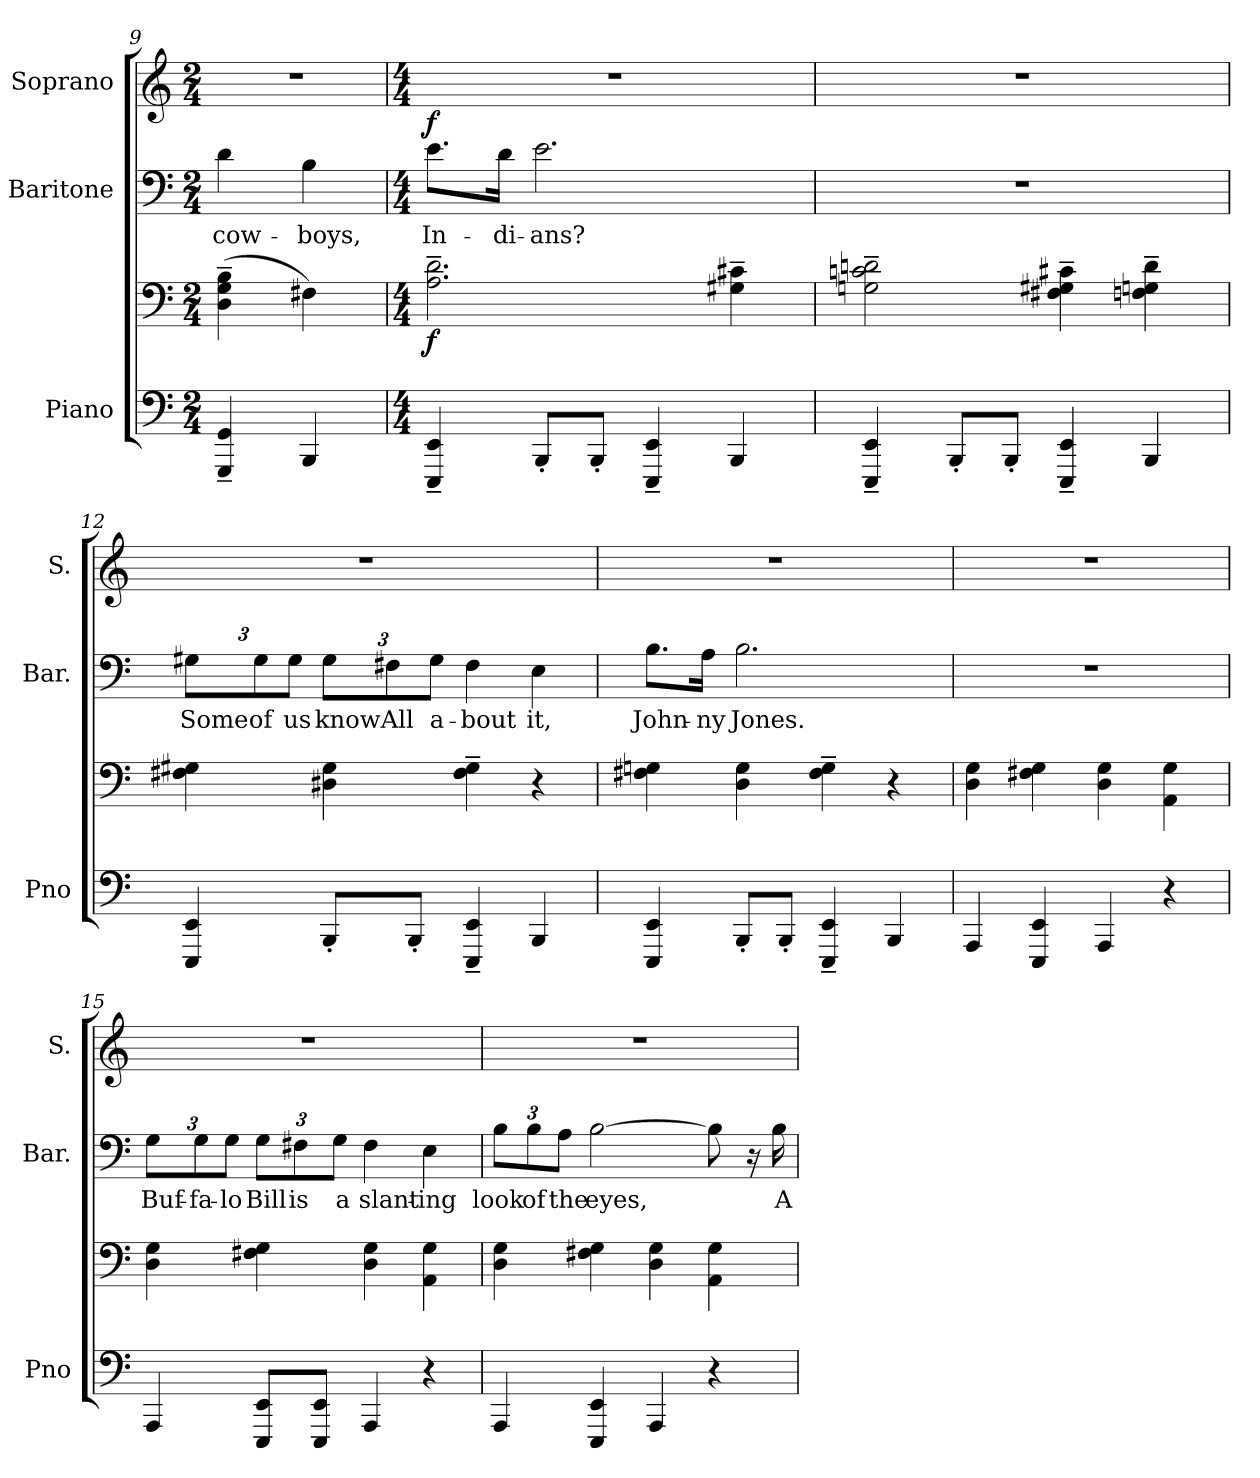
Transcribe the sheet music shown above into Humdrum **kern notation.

**kern	**kern	**dynam	**kern	**text	**dynam	**kern
*part3	*part3	*part3	*part2	*part2	*part2	*part1
*staff4	*staff3	*staff3/4	*staff2	*staff2	*staff2	*staff1
*I"Piano	*	*	*I"Baritone	*	*	*I"Soprano
*I'Pno	*	*	*I'Bar.	*	*	*I'S.
*clefF4	*clefF4	*	*clefF4	*	*	*clefG2
*k[]	*k[]	*	*k[]	*	*	*k[]
*M2/4	*M2/4	*	*M2/4	*	*	*M2/4
=9	=9	=9	=9	=9	=9	=9
!	!	!	!	!LO:LY:b	!	!
4GG/~< 4GGG/~<	(4B\~> 4G\~> 4D\~>	.	4d\	cow-	.	2r
!	!	!	!	!LO:LY:b	!	!
4BBB/	4F#X\)	.	4B\	-boys,	.	.
=10	=10	=10	=10	=10	=10	=10
*M4/4	*M4/4	*	*M4/4	*	*	*M4/4
!	!	!LO:DY:b	!	!LO:LY:b	!LO:DY:a	!
4EE/~< 4EEE/~<	2.d\~> 2.A\~>	f	8.e\L	In-	f	1r
!	!	!	!	!LO:LY:b	!	!
.	.	.	16d\Jk	-di-	.	.
!	!	!	!	!LO:LY:b	!	!
8BBB'</L	.	.	2.e\	-ans?	.	.
8BBB'</J	.	.	.	.	.	.
4EE/~< 4EEE/~<	.	.	.	.	.	.
4BBB/	4c#X\~> 4G#X\~>	.	.	.	.	.
=11	=11	=11	=11	=11	=11	=11
4EE/~< 4EEE/~<	2dn\~> 2cn\~> 2Gn\~>	.	1r	.	.	1r
8BBB'</L	.	.	.	.	.	.
8BBB'</J	.	.	.	.	.	.
4EE/~< 4EEE/~<	4c#X\~> 4G#X\~> 4F#X\~>	.	.	.	.	.
4BBB/	4d\~> 4Gn\~> 4Fn\~>	.	.	.	.	.
!!LO:PB:g=z
=12	=12	=12	=12	=12	=12	=12
!	!	!	!	!LO:LY:b	!	!
4EE/< 4EEE/<	4G#X\> 4F#X\>	.	12G#X\L	Some	.	1r
!	!	!	!	!LO:LY:b	!	!
.	.	.	12G#\	of	.	.
!	!	!	!	!LO:LY:b	!	!
.	.	.	12G#\J	us	.	.
!	!	!	!	!LO:LY:b	!	!
8BBB'</L	4G#\> 4D#X\>	.	12G#\L	know	.	.
!	!	!	!	!LO:LY:b	!	!
.	.	.	12F#X\	All	.	.
8BBB'</J	.	.	.	.	.	.
!	!	!	!	!LO:LY:b	!	!
.	.	.	12G#\J	a-	.	.
!	!	!	!	!LO:LY:b	!	!
4EE/~< 4EEE/~<	4G#\~> 4F#\~>	.	4F#\	-bout	.	.
!	!	!	!	!LO:LY:b	!	!
4BBB/	4r	.	4E\	it,	.	.
=13	=13	=13	=13	=13	=13	=13
!	!	!	!	!LO:LY:b	!	!
4EE/< 4EEE/<	4Gn\> 4F#X\>	.	8.B\L	John-	.	1r
!	!	!	!	!LO:LY:b	!	!
.	.	.	16A\Jk	-ny	.	.
!	!	!	!	!LO:LY:b	!	!
8BBB'</L	4G\> 4D\>	.	2.B\	Jones.	.	.
8BBB'</J	.	.	.	.	.	.
4EE/~< 4EEE/~<	4G\~> 4F#\~>	.	.	.	.	.
4BBB/	4r	.	.	.	.	.
=14	=14	=14	=14	=14	=14	=14
4AAA</	4G\> 4D\>	.	1r	.	.	1r
4EE/< 4EEE/<	4G\> 4F#X\>	.	.	.	.	.
4AAA</	4G\> 4D\>	.	.	.	.	.
4r	4G\> 4AA\>	.	.	.	.	.
!!LO:LB:g=z
=15	=15	=15	=15	=15	=15	=15
!	!	!	!	!LO:LY:b	!	!
4AAA</	4G\> 4D\>	.	12G\L	Buf-	.	1r
!	!	!	!	!LO:LY:b	!	!
.	.	.	12G\	-fa-	.	.
!	!	!	!	!LO:LY:b	!	!
.	.	.	12G\J	-lo	.	.
!	!	!	!	!LO:LY:b	!	!
8EE/< 8EEE/<L	4G\> 4F#X\>	.	12G\L	Bill	.	.
!	!	!	!	!LO:LY:b	!	!
.	.	.	12F#X\	is	.	.
8EE/< 8EEE/<J	.	.	.	.	.	.
!	!	!	!	!LO:LY:b	!	!
.	.	.	12G\J	a	.	.
!	!	!	!	!LO:LY:b	!	!
4AAA</	4G\> 4D\>	.	4F#\	slant-	.	.
!	!	!	!	!LO:LY:b	!	!
4r	4G\> 4AA\>	.	4E\	-ing	.	.
=16	=16	=16	=16	=16	=16	=16
!	!	!	!	!LO:LY:b	!	!
4AAA</	4G\> 4D\>	.	12B\L	look	.	1r
!	!	!	!	!LO:LY:b	!	!
.	.	.	12B\	of	.	.
!	!	!	!	!LO:LY:b	!	!
.	.	.	12A\J	the	.	.
!	!	!	!	!LO:LY:b	!	!
4EE/< 4EEE/<	4G\> 4F#X\>	.	[>2B\	eyes,	.	.
4AAA</	4G\> 4D\>	.	.	.	.	.
4r	4G\> 4AA\>	.	8B\]	.	.	.
.	.	.	16r	.	.	.
!	!	!	!	!LO:LY:b	!	!
.	.	.	16B\	A	.	.
=	=	=	=	=	=	=
*-	*-	*-	*-	*-	*-	*-
